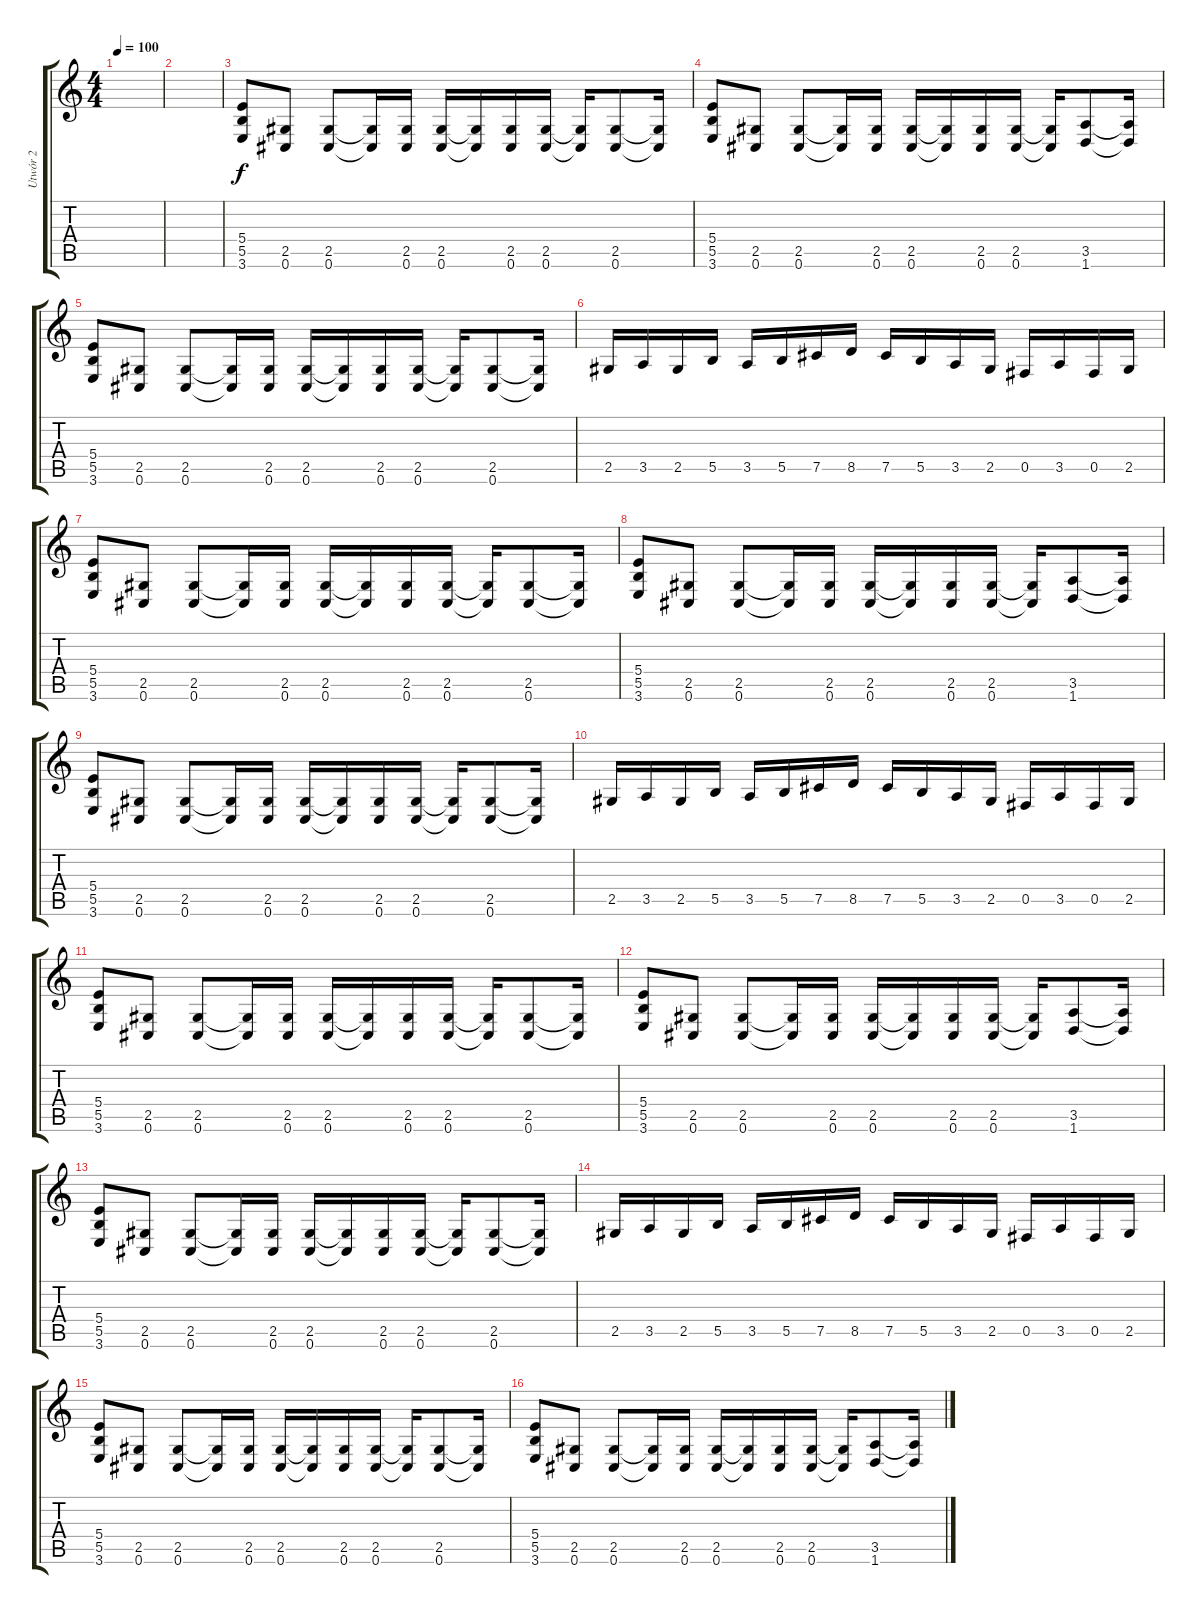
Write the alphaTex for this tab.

\track ("Utwór 2" "Utwór 2") {instrument distortionguitar}
\staff {score tabs}
\tuning (Db4 Ab3 E3 B2 Gb2 Db2) {hide}
\ts (4 4)
\tempo 100
\clef g2
\ks c
|
|
(5.4 5.5 3.6).8 (2.5 0.6).8 (2.5 0.6).8 (2.5{t} 0.6{t}).16 (2.5 0.6).16 (2.5 0.6).16 (2.5{t} 0.6{t}).16 (2.5 0.6).16 (2.5 0.6).16 (2.5{t} 0.6{t}).16 (2.5 0.6).8 (2.5{t} 0.6{t}).16 |
(5.4 5.5 3.6).8 (2.5 0.6).8 (2.5 0.6).8 (2.5{t} 0.6{t}).16 (2.5 0.6).16 (2.5 0.6).16 (2.5{t} 0.6{t}).16 (2.5 0.6).16 (2.5 0.6).16 (2.5{t} 0.6{t}).16 (3.5 1.6).8 (3.5{t} 1.6{t}).16 |
(5.4 5.5 3.6).8 (2.5 0.6).8 (2.5 0.6).8 (2.5{t} 0.6{t}).16 (2.5 0.6).16 (2.5 0.6).16 (2.5{t} 0.6{t}).16 (2.5 0.6).16 (2.5 0.6).16 (2.5{t} 0.6{t}).16 (2.5 0.6).8 (2.5{t} 0.6{t}).16 |
2.5.16 3.5.16 2.5.16 5.5.16 3.5.16 5.5.16 7.5.16 8.5.16 7.5.16 5.5.16 3.5.16 2.5.16 0.5.16 3.5.16 0.5.16 2.5.16 |
(5.4 5.5 3.6).8 (2.5 0.6).8 (2.5 0.6).8 (2.5{t} 0.6{t}).16 (2.5 0.6).16 (2.5 0.6).16 (2.5{t} 0.6{t}).16 (2.5 0.6).16 (2.5 0.6).16 (2.5{t} 0.6{t}).16 (2.5 0.6).8 (2.5{t} 0.6{t}).16 |
(5.4 5.5 3.6).8 (2.5 0.6).8 (2.5 0.6).8 (2.5{t} 0.6{t}).16 (2.5 0.6).16 (2.5 0.6).16 (2.5{t} 0.6{t}).16 (2.5 0.6).16 (2.5 0.6).16 (2.5{t} 0.6{t}).16 (3.5 1.6).8 (3.5{t} 1.6{t}).16 |
(5.4 5.5 3.6).8 (2.5 0.6).8 (2.5 0.6).8 (2.5{t} 0.6{t}).16 (2.5 0.6).16 (2.5 0.6).16 (2.5{t} 0.6{t}).16 (2.5 0.6).16 (2.5 0.6).16 (2.5{t} 0.6{t}).16 (2.5 0.6).8 (2.5{t} 0.6{t}).16 |
2.5.16 3.5.16 2.5.16 5.5.16 3.5.16 5.5.16 7.5.16 8.5.16 7.5.16 5.5.16 3.5.16 2.5.16 0.5.16 3.5.16 0.5.16 2.5.16 |
(5.4 5.5 3.6).8 (2.5 0.6).8 (2.5 0.6).8 (2.5{t} 0.6{t}).16 (2.5 0.6).16 (2.5 0.6).16 (2.5{t} 0.6{t}).16 (2.5 0.6).16 (2.5 0.6).16 (2.5{t} 0.6{t}).16 (2.5 0.6).8 (2.5{t} 0.6{t}).16 |
(5.4 5.5 3.6).8 (2.5 0.6).8 (2.5 0.6).8 (2.5{t} 0.6{t}).16 (2.5 0.6).16 (2.5 0.6).16 (2.5{t} 0.6{t}).16 (2.5 0.6).16 (2.5 0.6).16 (2.5{t} 0.6{t}).16 (3.5 1.6).8 (3.5{t} 1.6{t}).16 |
(5.4 5.5 3.6).8 (2.5 0.6).8 (2.5 0.6).8 (2.5{t} 0.6{t}).16 (2.5 0.6).16 (2.5 0.6).16 (2.5{t} 0.6{t}).16 (2.5 0.6).16 (2.5 0.6).16 (2.5{t} 0.6{t}).16 (2.5 0.6).8 (2.5{t} 0.6{t}).16 |
2.5.16 3.5.16 2.5.16 5.5.16 3.5.16 5.5.16 7.5.16 8.5.16 7.5.16 5.5.16 3.5.16 2.5.16 0.5.16 3.5.16 0.5.16 2.5.16 |
(5.4 5.5 3.6).8 (2.5 0.6).8 (2.5 0.6).8 (2.5{t} 0.6{t}).16 (2.5 0.6).16 (2.5 0.6).16 (2.5{t} 0.6{t}).16 (2.5 0.6).16 (2.5 0.6).16 (2.5{t} 0.6{t}).16 (2.5 0.6).8 (2.5{t} 0.6{t}).16 |
(5.4 5.5 3.6).8 (2.5 0.6).8 (2.5 0.6).8 (2.5{t} 0.6{t}).16 (2.5 0.6).16 (2.5 0.6).16 (2.5{t} 0.6{t}).16 (2.5 0.6).16 (2.5 0.6).16 (2.5{t} 0.6{t}).16 (3.5 1.6).8 (3.5{t} 1.6{t}).16
